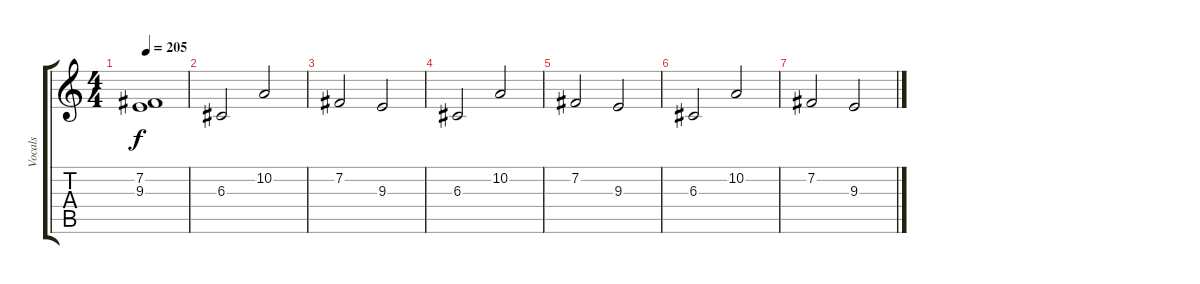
\track ("Vocals" "Vocals") {instrument flute}
\staff {score tabs}
\tuning (E4 B3 G3 D3 A2 E2) {hide}
\ts (4 4)
\tempo 205
\clef g2
\ks c
(7.2 9.3).1{dy f} |
6.3.2 10.2.2 |
7.2.2 9.3.2 |
6.3.2 10.2.2 |
7.2.2 9.3.2 |
6.3.2 10.2.2 |
7.2.2 9.3.2
